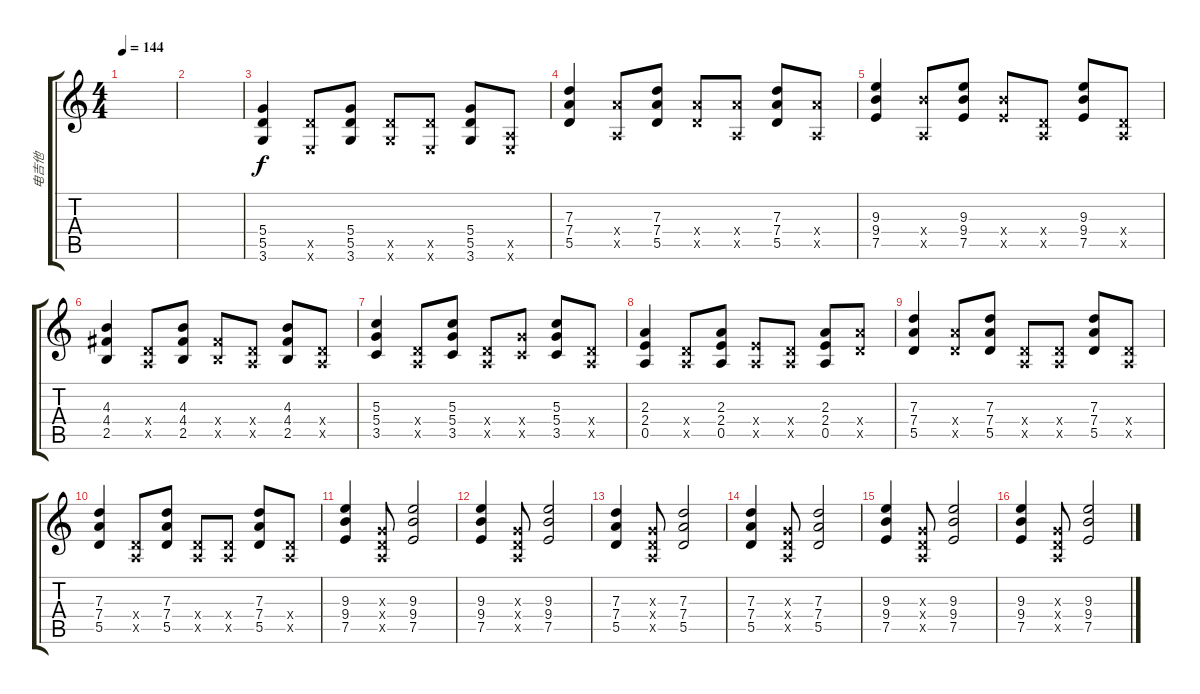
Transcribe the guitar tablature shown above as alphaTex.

\track ("电吉他" "电吉他") {instrument distortionguitar}
\staff {score tabs}
\tuning (E4 B3 G3 D3 A2 E2) {hide}
\ts (4 4)
\tempo 144
\clef g2
\ks c
|
|
(5.4 5.5 3.6).4 (5.5{x} 0.6{x}).8 (5.4 5.5 3.6).8 (5.5{x} 3.6{x}).8 (5.5{x} 0.6{x}).8 (5.4 5.5 3.6).8 (0.5{x} 0.6{x}).8 |
(7.3 7.4 5.5).4 (7.4{x} 0.5{x}).8 (7.3 7.4 5.5).8 (7.4{x} 5.5{x}).8 (7.4{x} 0.5{x}).8 (7.3 7.4 5.5).8 (7.4{x} 0.5{x}).8 |
(9.3 9.4 7.5).4 (9.4{x} 0.5{x}).8 (9.3 9.4 7.5).8 (9.4{x} 7.5{x}).8 (0.4{x} 0.5{x}).8 (9.3 9.4 7.5).8 (0.4{x} 0.5{x}).8 |
(4.3 4.4 2.5).4 (0.4{x} 0.5{x}).8 (4.3 4.4 2.5).8 (4.4{x} 2.5{x}).8 (0.4{x} 0.5{x}).8 (4.3 4.4 2.5).8 (0.4{x} 0.5{x}).8 |
(5.3 5.4 3.5).4 (0.4{x} 0.5{x}).8 (5.3 5.4 3.5).8 (0.4{x} 0.5{x}).8 (5.4{x} 3.5{x}).8 (5.3 5.4 3.5).8 (0.4{x} 0.5{x}).8 |
(2.3 2.4 0.5).4 (0.4{x} 0.5{x}).8 (2.3 2.4 0.5).8 (2.4{x} 0.5{x}).8 (0.4{x} 0.5{x}).8 (2.3 2.4 0.5).8 (7.4{x} 5.5{x}).8 |
(7.3 7.4 5.5).4 (7.4{x} 5.5{x}).8 (7.3 7.4 5.5).8 (0.4{x} 0.5{x}).8 (0.4{x} 0.5{x}).8 (7.3 7.4 5.5).8 (0.4{x} 0.5{x}).8 |
(7.3 7.4 5.5).4 (0.4{x} 0.5{x}).8 (7.3 7.4 5.5).8 (0.4{x} 0.5{x}).8 (0.4{x} 0.5{x}).8 (7.3 7.4 5.5).8 (0.4{x} 0.5{x}).8 |
(9.3 9.4 7.5).4 (0.3{x} 0.4{x} 0.5{x}).8 (9.3 9.4 7.5).2 |
(9.3 9.4 7.5).4 (0.3{x} 0.4{x} 0.5{x}).8 (9.3 9.4 7.5).2 |
(7.3 7.4 5.5).4 (0.3{x} 0.4{x} 0.5{x}).8 (7.3 7.4 5.5).2 |
(7.3 7.4 5.5).4 (0.3{x} 0.4{x} 0.5{x}).8 (7.3 7.4 5.5).2 |
(9.3 9.4 7.5).4 (0.3{x} 0.4{x} 0.5{x}).8 (9.3 9.4 7.5).2 |
(9.3 9.4 7.5).4 (0.3{x} 0.4{x} 0.5{x}).8 (9.3 9.4 7.5).2
